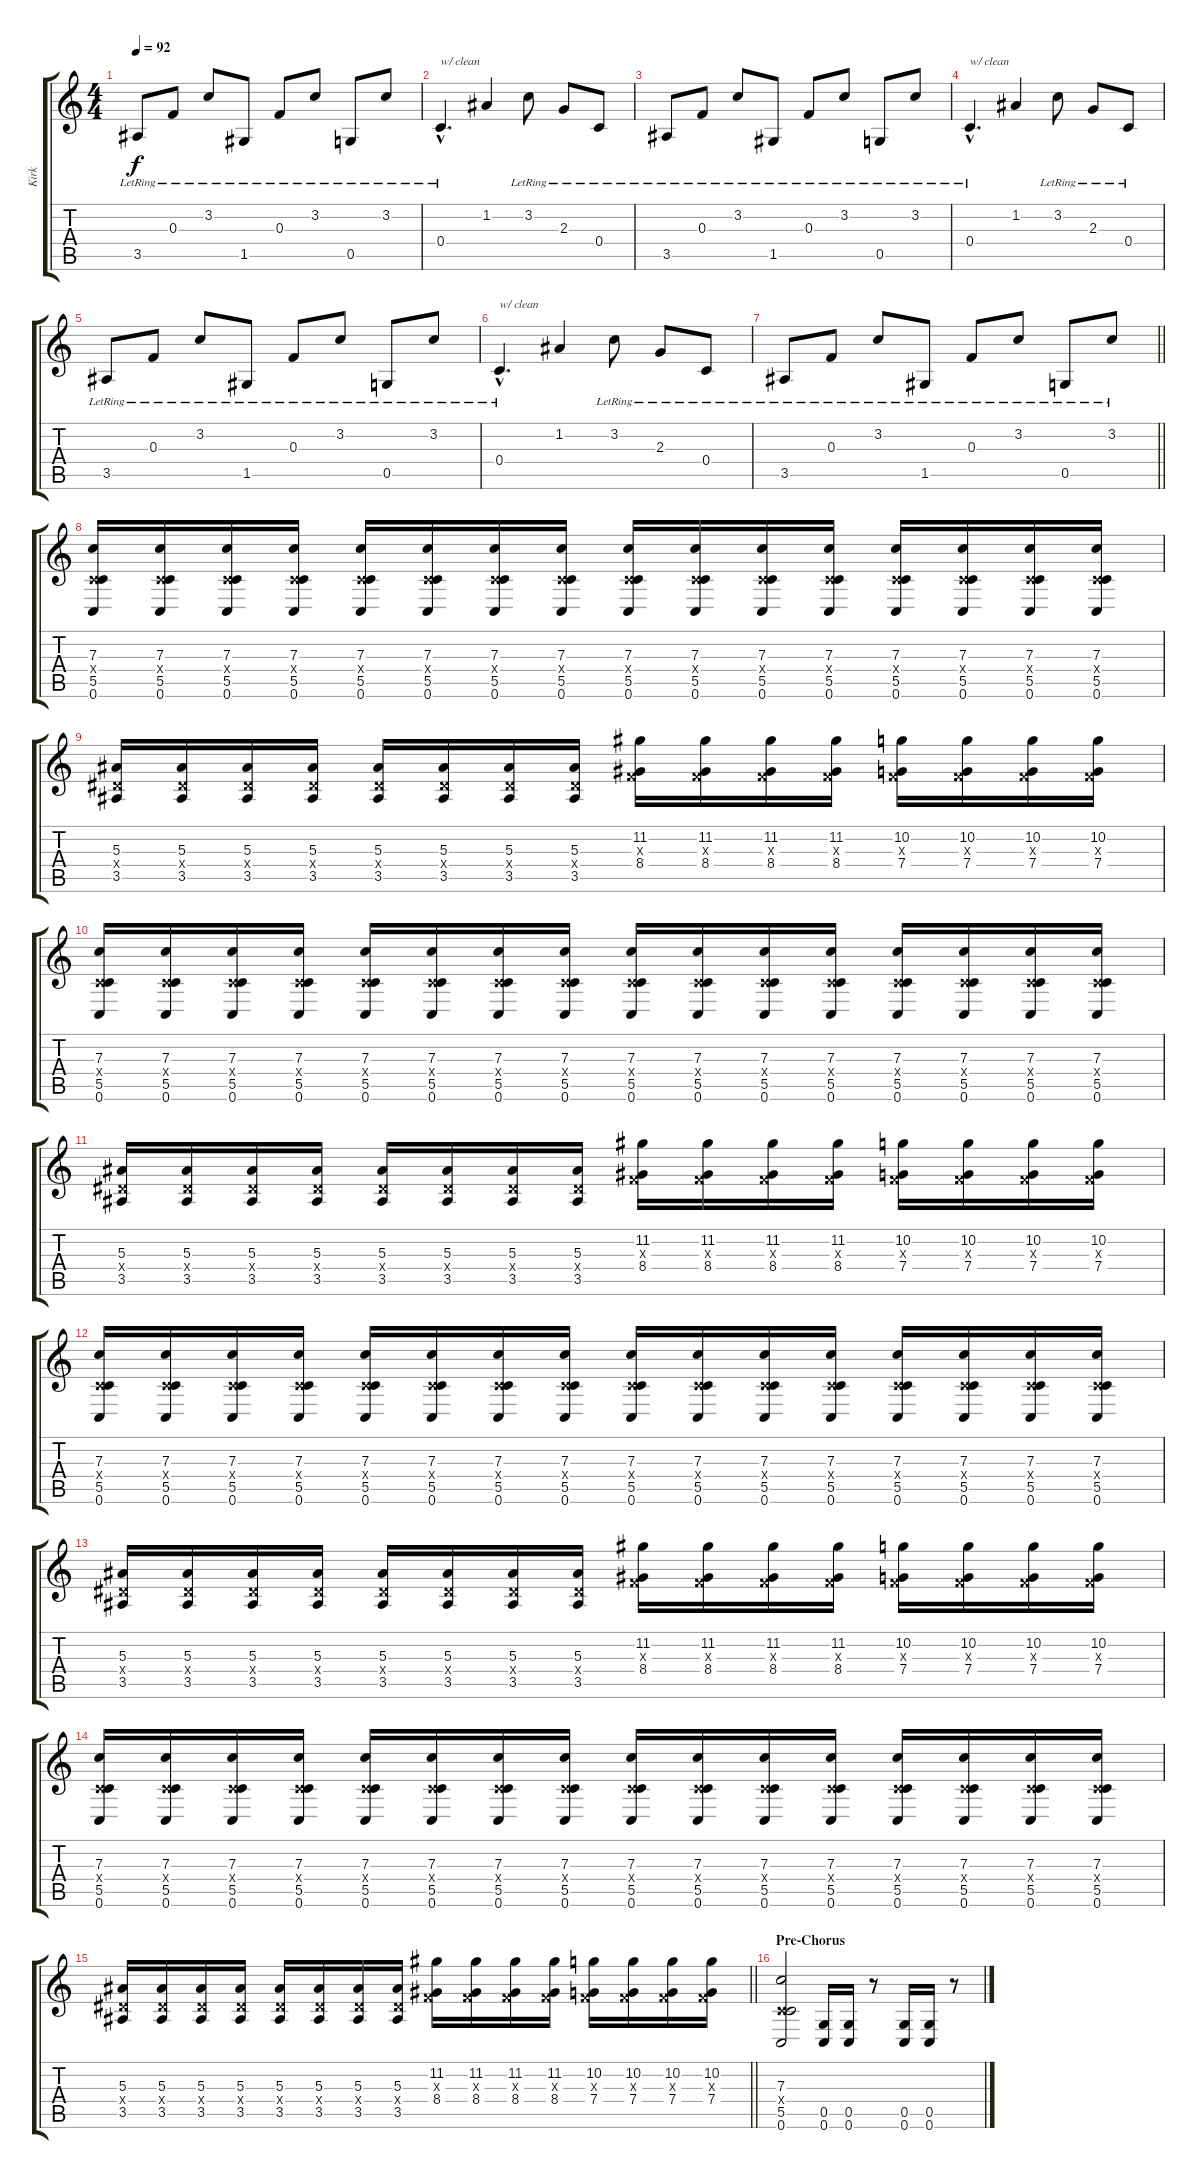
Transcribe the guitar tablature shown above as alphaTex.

\track ("Kirk" "Kirk") {instrument distortionguitar}
\staff {score tabs}
\tuning (D4 A3 F3 C3 G2 C2) {hide}
\ts (4 4)
\tempo 92
\clef g2
\ks c
3.5{lr}.8{dy f volume 13 instrument electricguitarclean} 0.3{lr}.8 3.2{lr}.8 1.5{lr}.8 0.3{lr}.8 3.2{lr}.8 0.5{lr}.8 3.2{lr}.8 |
0.4{hac lr}.4{d txt "w/ clean" volume 13 instrument electricguitarclean} 1.2.4 3.2{lr}.8 2.3{lr}.8 0.4{lr}.8 |
3.5{lr}.8{volume 13 instrument electricguitarclean} 0.3{lr}.8 3.2{lr}.8 1.5{lr}.8 0.3{lr}.8 3.2{lr}.8 0.5{lr}.8 3.2{lr}.8 |
0.4{hac lr}.4{d txt "w/ clean" volume 13 instrument electricguitarclean} 1.2.4 3.2{lr}.8 2.3{lr}.8 0.4{lr}.8 |
3.5{lr}.8{volume 13 instrument electricguitarclean} 0.3{lr}.8 3.2{lr}.8 1.5{lr}.8 0.3{lr}.8 3.2{lr}.8 0.5{lr}.8 3.2{lr}.8 |
0.4{hac lr}.4{d txt "w/ clean" volume 13 instrument electricguitarclean} 1.2.4 3.2{lr}.8 2.3{lr}.8 0.4{lr}.8 |
\barLineRight lightlight
3.5{lr}.8{volume 13 instrument electricguitarclean} 0.3{lr}.8 3.2{lr}.8 1.5{lr}.8 0.3{lr}.8 3.2{lr}.8 0.5{lr}.8 3.2{lr}.8 |
(7.3 0.4{x} 5.5 0.6).16{volume 16 instrument distortionguitar} (7.3 0.4{x} 5.5 0.6).16 (7.3 0.4{x} 5.5 0.6).16 (7.3 0.4{x} 5.5 0.6).16 (7.3 0.4{x} 5.5 0.6).16 (7.3 0.4{x} 5.5 0.6).16 (7.3 0.4{x} 5.5 0.6).16 (7.3 0.4{x} 5.5 0.6).16 (7.3 0.4{x} 5.5 0.6).16 (7.3 0.4{x} 5.5 0.6).16 (7.3 0.4{x} 5.5 0.6).16 (7.3 0.4{x} 5.5 0.6).16 (7.3 0.4{x} 5.5 0.6).16 (7.3 0.4{x} 5.5 0.6).16 (7.3 0.4{x} 5.5 0.6).16 (7.3 0.4{x} 5.5 0.6).16 |
(5.3 3.4{x} 3.5).16 (5.3 3.4{x} 3.5).16 (5.3 3.4{x} 3.5).16 (5.3 3.4{x} 3.5).16 (5.3 3.4{x} 3.5).16 (5.3 3.4{x} 3.5).16 (5.3 3.4{x} 3.5).16 (5.3 3.4{x} 3.5).16 (11.2 0.3{x} 8.4).16 (11.2 0.3{x} 8.4).16 (11.2 0.3{x} 8.4).16 (11.2 0.3{x} 8.4).16 (10.2 0.3{x} 7.4).16 (10.2 0.3{x} 7.4).16 (10.2 0.3{x} 7.4).16 (10.2 0.3{x} 7.4).16 |
(7.3 0.4{x} 5.5 0.6).16 (7.3 0.4{x} 5.5 0.6).16 (7.3 0.4{x} 5.5 0.6).16 (7.3 0.4{x} 5.5 0.6).16 (7.3 0.4{x} 5.5 0.6).16 (7.3 0.4{x} 5.5 0.6).16 (7.3 0.4{x} 5.5 0.6).16 (7.3 0.4{x} 5.5 0.6).16 (7.3 0.4{x} 5.5 0.6).16 (7.3 0.4{x} 5.5 0.6).16 (7.3 0.4{x} 5.5 0.6).16 (7.3 0.4{x} 5.5 0.6).16 (7.3 0.4{x} 5.5 0.6).16 (7.3 0.4{x} 5.5 0.6).16 (7.3 0.4{x} 5.5 0.6).16 (7.3 0.4{x} 5.5 0.6).16 |
(5.3 3.4{x} 3.5).16 (5.3 3.4{x} 3.5).16 (5.3 3.4{x} 3.5).16 (5.3 3.4{x} 3.5).16 (5.3 3.4{x} 3.5).16 (5.3 3.4{x} 3.5).16 (5.3 3.4{x} 3.5).16 (5.3 3.4{x} 3.5).16 (11.2 0.3{x} 8.4).16 (11.2 0.3{x} 8.4).16 (11.2 0.3{x} 8.4).16 (11.2 0.3{x} 8.4).16 (10.2 0.3{x} 7.4).16 (10.2 0.3{x} 7.4).16 (10.2 0.3{x} 7.4).16 (10.2 0.3{x} 7.4).16 |
(7.3 0.4{x} 5.5 0.6).16{volume 16 instrument distortionguitar} (7.3 0.4{x} 5.5 0.6).16 (7.3 0.4{x} 5.5 0.6).16 (7.3 0.4{x} 5.5 0.6).16 (7.3 0.4{x} 5.5 0.6).16 (7.3 0.4{x} 5.5 0.6).16 (7.3 0.4{x} 5.5 0.6).16 (7.3 0.4{x} 5.5 0.6).16 (7.3 0.4{x} 5.5 0.6).16 (7.3 0.4{x} 5.5 0.6).16 (7.3 0.4{x} 5.5 0.6).16 (7.3 0.4{x} 5.5 0.6).16 (7.3 0.4{x} 5.5 0.6).16 (7.3 0.4{x} 5.5 0.6).16 (7.3 0.4{x} 5.5 0.6).16 (7.3 0.4{x} 5.5 0.6).16 |
(5.3 3.4{x} 3.5).16 (5.3 3.4{x} 3.5).16 (5.3 3.4{x} 3.5).16 (5.3 3.4{x} 3.5).16 (5.3 3.4{x} 3.5).16 (5.3 3.4{x} 3.5).16 (5.3 3.4{x} 3.5).16 (5.3 3.4{x} 3.5).16 (11.2 0.3{x} 8.4).16 (11.2 0.3{x} 8.4).16 (11.2 0.3{x} 8.4).16 (11.2 0.3{x} 8.4).16 (10.2 0.3{x} 7.4).16 (10.2 0.3{x} 7.4).16 (10.2 0.3{x} 7.4).16 (10.2 0.3{x} 7.4).16 |
(7.3 0.4{x} 5.5 0.6).16 (7.3 0.4{x} 5.5 0.6).16 (7.3 0.4{x} 5.5 0.6).16 (7.3 0.4{x} 5.5 0.6).16 (7.3 0.4{x} 5.5 0.6).16 (7.3 0.4{x} 5.5 0.6).16 (7.3 0.4{x} 5.5 0.6).16 (7.3 0.4{x} 5.5 0.6).16 (7.3 0.4{x} 5.5 0.6).16 (7.3 0.4{x} 5.5 0.6).16 (7.3 0.4{x} 5.5 0.6).16 (7.3 0.4{x} 5.5 0.6).16 (7.3 0.4{x} 5.5 0.6).16 (7.3 0.4{x} 5.5 0.6).16 (7.3 0.4{x} 5.5 0.6).16 (7.3 0.4{x} 5.5 0.6).16 |
\barLineRight lightlight
(5.3 3.4{x} 3.5).16 (5.3 3.4{x} 3.5).16 (5.3 3.4{x} 3.5).16 (5.3 3.4{x} 3.5).16 (5.3 3.4{x} 3.5).16 (5.3 3.4{x} 3.5).16 (5.3 3.4{x} 3.5).16 (5.3 3.4{x} 3.5).16 (11.2 0.3{x} 8.4).16 (11.2 0.3{x} 8.4).16 (11.2 0.3{x} 8.4).16 (11.2 0.3{x} 8.4).16 (10.2 0.3{x} 7.4).16 (10.2 0.3{x} 7.4).16 (10.2 0.3{x} 7.4).16 (10.2 0.3{x} 7.4).16 |
\section ("" "Pre-Chorus")
(7.3 0.4{x} 5.5 0.6).2 (0.5 0.6).16 (0.5 0.6).16 r.8 (0.5 0.6).16 (0.5 0.6).16 r.8
